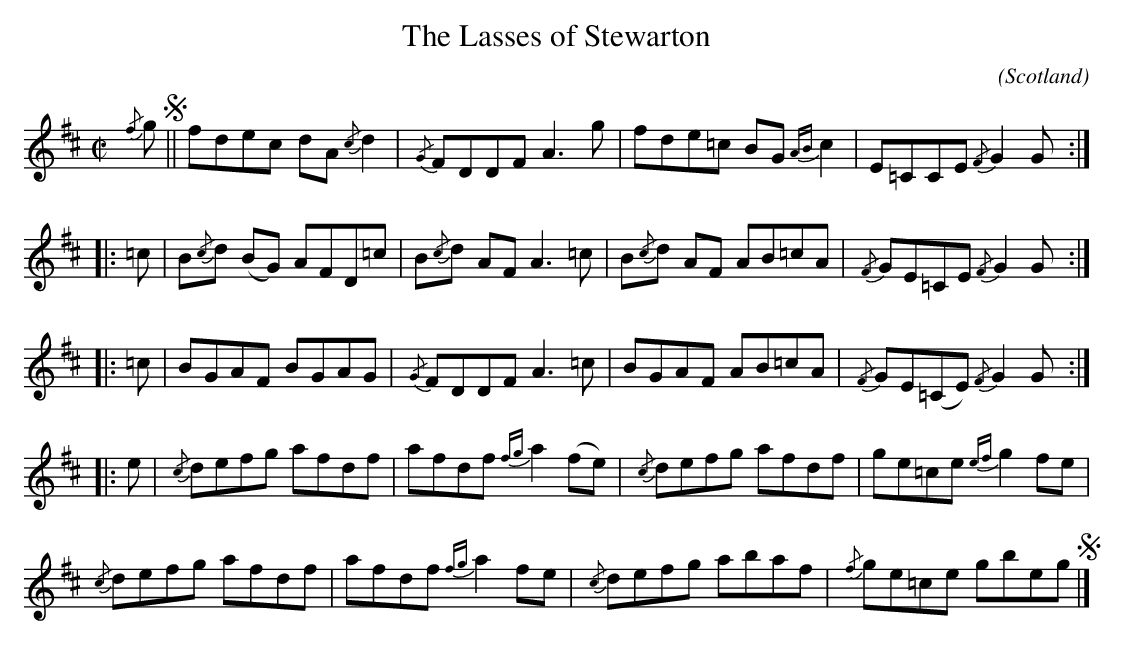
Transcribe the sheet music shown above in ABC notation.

X:1
U:~=!turn!
T:The Lasses of Stewarton
C:
O:Scotland
M:C|
L:1/8
K:G lydian
{/f}g S|| fdec dA {/c}d2 | {/G}FDDF A3 g | fde=c BG {AB}c2 | E=CCE {/F}G2 G::
=c | B{/c}d (BG) AFD=c | B{/c}d AF A3 =c | B{/c}d AF AB=cA | {/F}GE=CE {/F}G2 G ::
=c | BGAF BGAG | {/G}FDDF A3 =c | BGAF AB=cA | {/F}GE(=CE) {/F}G2 G ::
 e | {/c}defg afdf | afdf {fg}a2 (fe) | {/c}defg afdf | ge=ce {ef}g2 fe |
{/c}defg afdf | afdf {fg}a2 fe | {/c}defg abaf | {/f}ge=ce gbeg S|]
